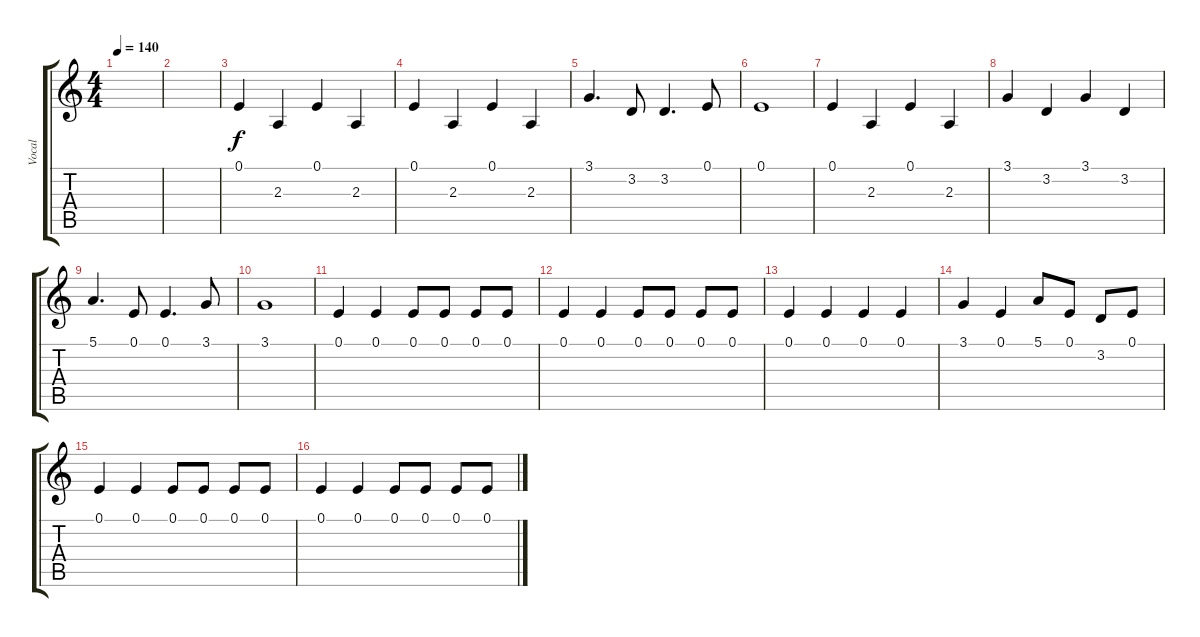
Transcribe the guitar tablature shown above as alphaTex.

\track ("Vocal" "Vocal") {mute instrument altosax}
\staff {score tabs}
\tuning (E4 B3 G3 D3 A2 E2) {hide}
\ts (4 4)
\tempo 140
\clef g2
\ks c
|
|
0.1.4 2.3.4 0.1.4 2.3.4 |
0.1.4 2.3.4 0.1.4 2.3.4 |
3.1.4{d} 3.2.8 3.2.4{d} 0.1.8 |
0.1.1 |
0.1.4 2.3.4 0.1.4 2.3.4 |
3.1.4 3.2.4 3.1.4 3.2.4 |
5.1.4{d} 0.1.8 0.1.4{d} 3.1.8 |
3.1.1 |
0.1.4 0.1.4 0.1.8 0.1.8 0.1.8 0.1.8 |
0.1.4 0.1.4 0.1.8 0.1.8 0.1.8 0.1.8 |
0.1.4 0.1.4 0.1.4 0.1.4 |
3.1.4 0.1.4 5.1.8 0.1.8 3.2.8 0.1.8 |
0.1.4 0.1.4 0.1.8 0.1.8 0.1.8 0.1.8 |
0.1.4 0.1.4 0.1.8 0.1.8 0.1.8 0.1.8
